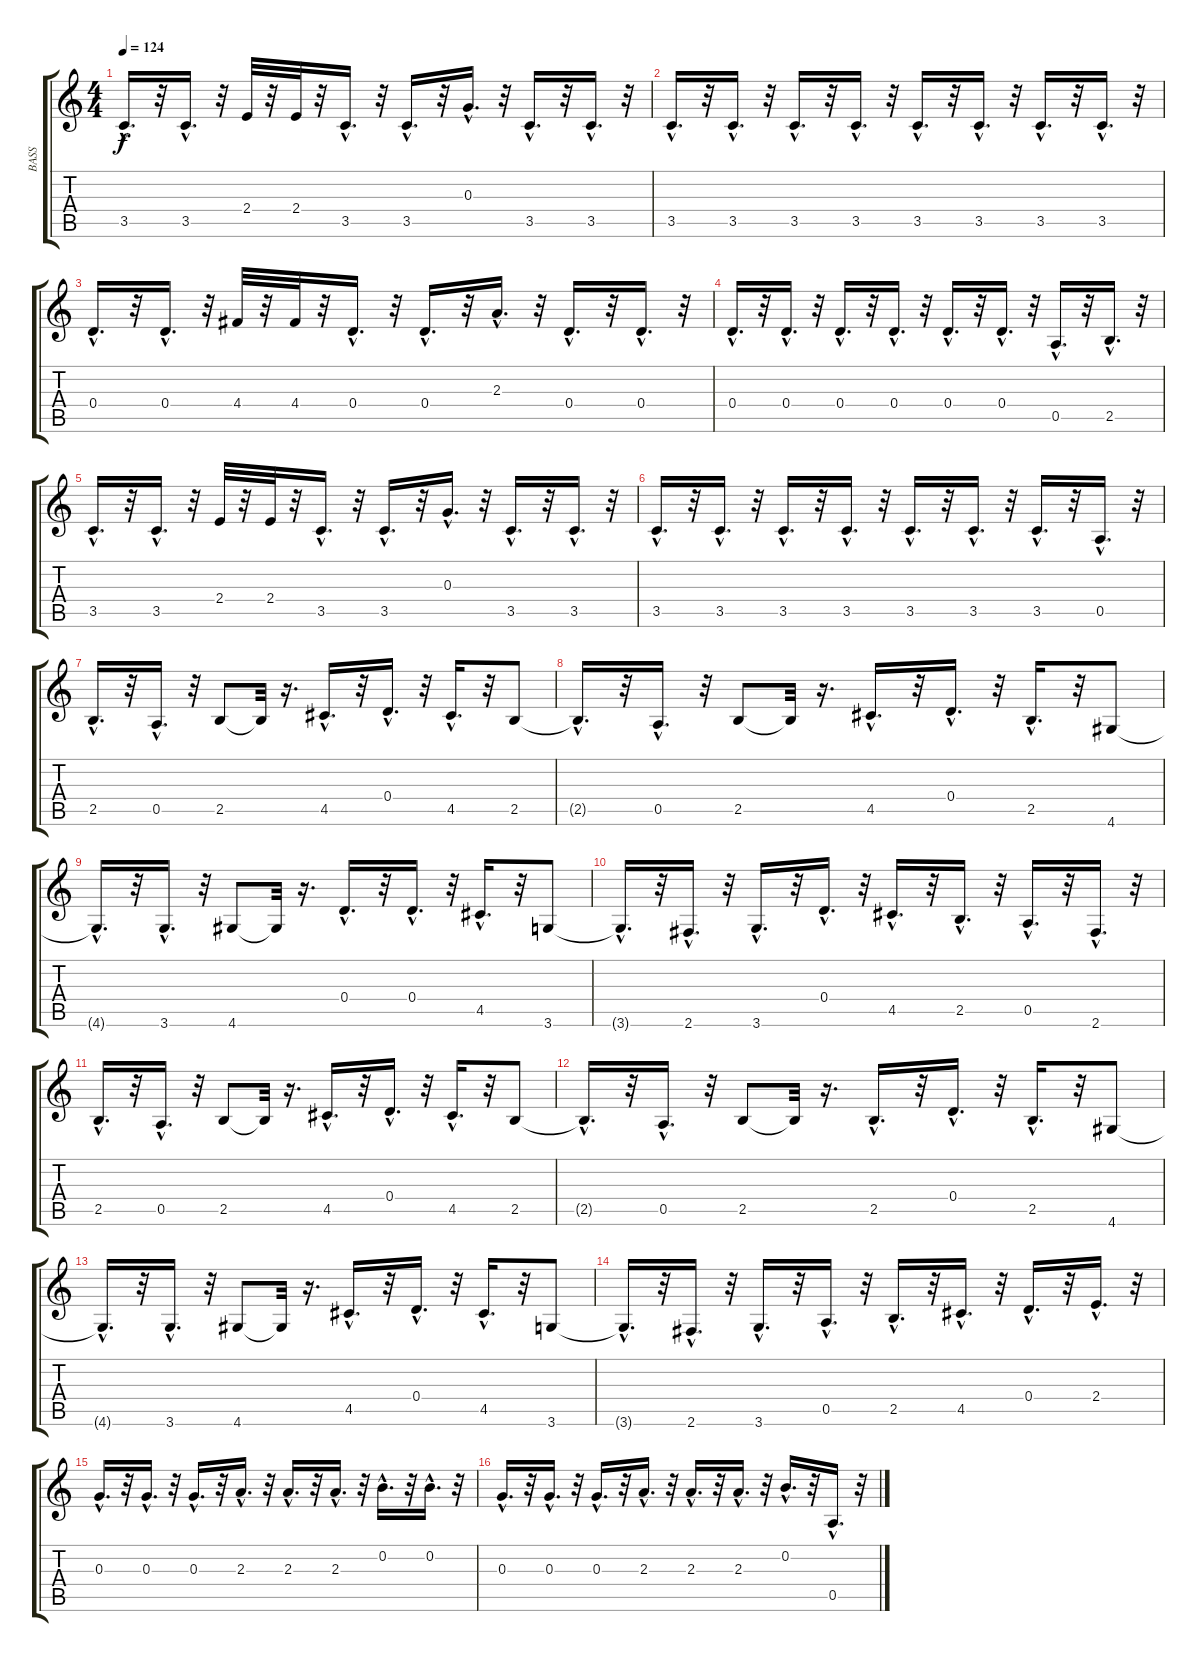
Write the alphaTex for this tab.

\track ("BASS" "BASS") {instrument electricbasspick}
\staff {score tabs}
\tuning (E4 B3 G3 D3 A2 E2) {hide}
\ts (4 4)
\tempo 124
\clef g2
\ks c
3.5{hac}.16{d dy f} r.32 3.5{hac}.16{d} r.32 2.4.32 r.32 2.4.32 r.32 3.5{hac}.16{d} r.32 3.5{hac}.16{d} r.32 0.3{hac}.16{d} r.32 3.5{hac}.16{d} r.32 3.5{hac}.16{d} r.32 |
3.5{hac}.16{d} r.32 3.5{hac}.16{d} r.32 3.5{hac}.16{d} r.32 3.5{hac}.16{d} r.32 3.5{hac}.16{d} r.32 3.5{hac}.16{d} r.32 3.5{hac}.16{d} r.32 3.5{hac}.16{d} r.32 |
0.4{hac}.16{d} r.32 0.4{hac}.16{d} r.32 4.4.32 r.32 4.4.32 r.32 0.4{hac}.16{d} r.32 0.4{hac}.16{d} r.32 2.3{hac}.16{d} r.32 0.4{hac}.16{d} r.32 0.4{hac}.16{d} r.32 |
0.4{hac}.16{d} r.32 0.4{hac}.16{d} r.32 0.4{hac}.16{d} r.32 0.4{hac}.16{d} r.32 0.4{hac}.16{d} r.32 0.4{hac}.16{d} r.32 0.5{hac}.16{d} r.32 2.5{hac}.16{d} r.32 |
3.5{hac}.16{d} r.32 3.5{hac}.16{d} r.32 2.4.32 r.32 2.4.32 r.32 3.5{hac}.16{d} r.32 3.5{hac}.16{d} r.32 0.3{hac}.16{d} r.32 3.5{hac}.16{d} r.32 3.5{hac}.16{d} r.32 |
3.5{hac}.16{d} r.32 3.5{hac}.16{d} r.32 3.5{hac}.16{d} r.32 3.5{hac}.16{d} r.32 3.5{hac}.16{d} r.32 3.5{hac}.16{d} r.32 3.5{hac}.16{d} r.32 0.5{hac}.16{d} r.32 |
2.5{hac}.16{d} r.32 0.5{hac}.16{d} r.32 2.5.8 2.5{t}.32 r.16{d} 4.5{hac}.16{d} r.32 0.4{hac}.16{d} r.32 4.5{hac}.16{d} r.32 2.5.8 |
2.5{hac t}.16{d} r.32 0.5{hac}.16{d} r.32 2.5.8 2.5{t}.32 r.16{d} 4.5{hac}.16{d} r.32 0.4{hac}.16{d} r.32 2.5{hac}.16{d} r.32 4.6.8 |
4.6{hac t}.16{d} r.32 3.6{hac}.16{d} r.32 4.6.8 4.6{t}.32 r.16{d} 0.4{hac}.16{d} r.32 0.4{hac}.16{d} r.32 4.5{hac}.16{d} r.32 3.6.8 |
3.6{hac t}.16{d} r.32 2.6{hac}.16{d} r.32 3.6{hac}.16{d} r.32 0.4{hac}.16{d} r.32 4.5{hac}.16{d} r.32 2.5{hac}.16{d} r.32 0.5{hac}.16{d} r.32 2.6{hac}.16{d} r.32 |
2.5{hac}.16{d} r.32 0.5{hac}.16{d} r.32 2.5.8 2.5{t}.32 r.16{d} 4.5{hac}.16{d} r.32 0.4{hac}.16{d} r.32 4.5{hac}.16{d} r.32 2.5.8 |
2.5{hac t}.16{d} r.32 0.5{hac}.16{d} r.32 2.5.8 2.5{t}.32 r.16{d} 2.5{hac}.16{d} r.32 0.4{hac}.16{d} r.32 2.5{hac}.16{d} r.32 4.6.8 |
4.6{hac t}.16{d} r.32 3.6{hac}.16{d} r.32 4.6.8 4.6{t}.32 r.16{d} 4.5{hac}.16{d} r.32 0.4{hac}.16{d} r.32 4.5{hac}.16{d} r.32 3.6.8 |
3.6{hac t}.16{d} r.32 2.6{hac}.16{d} r.32 3.6{hac}.16{d} r.32 0.5{hac}.16{d} r.32 2.5{hac}.16{d} r.32 4.5{hac}.16{d} r.32 0.4{hac}.16{d} r.32 2.4{hac}.16{d} r.32 |
0.3{hac}.16{d} r.32 0.3{hac}.16{d} r.32 0.3{hac}.16{d} r.32 2.3{hac}.16{d} r.32 2.3{hac}.16{d} r.32 2.3{hac}.16{d} r.32 0.2{hac}.16{d} r.32 0.2{hac}.16{d} r.32 |
0.3{hac}.16{d} r.32 0.3{hac}.16{d} r.32 0.3{hac}.16{d} r.32 2.3{hac}.16{d} r.32 2.3{hac}.16{d} r.32 2.3{hac}.16{d} r.32 0.2{hac}.16{d} r.32 0.5{hac}.16{d} r.32
